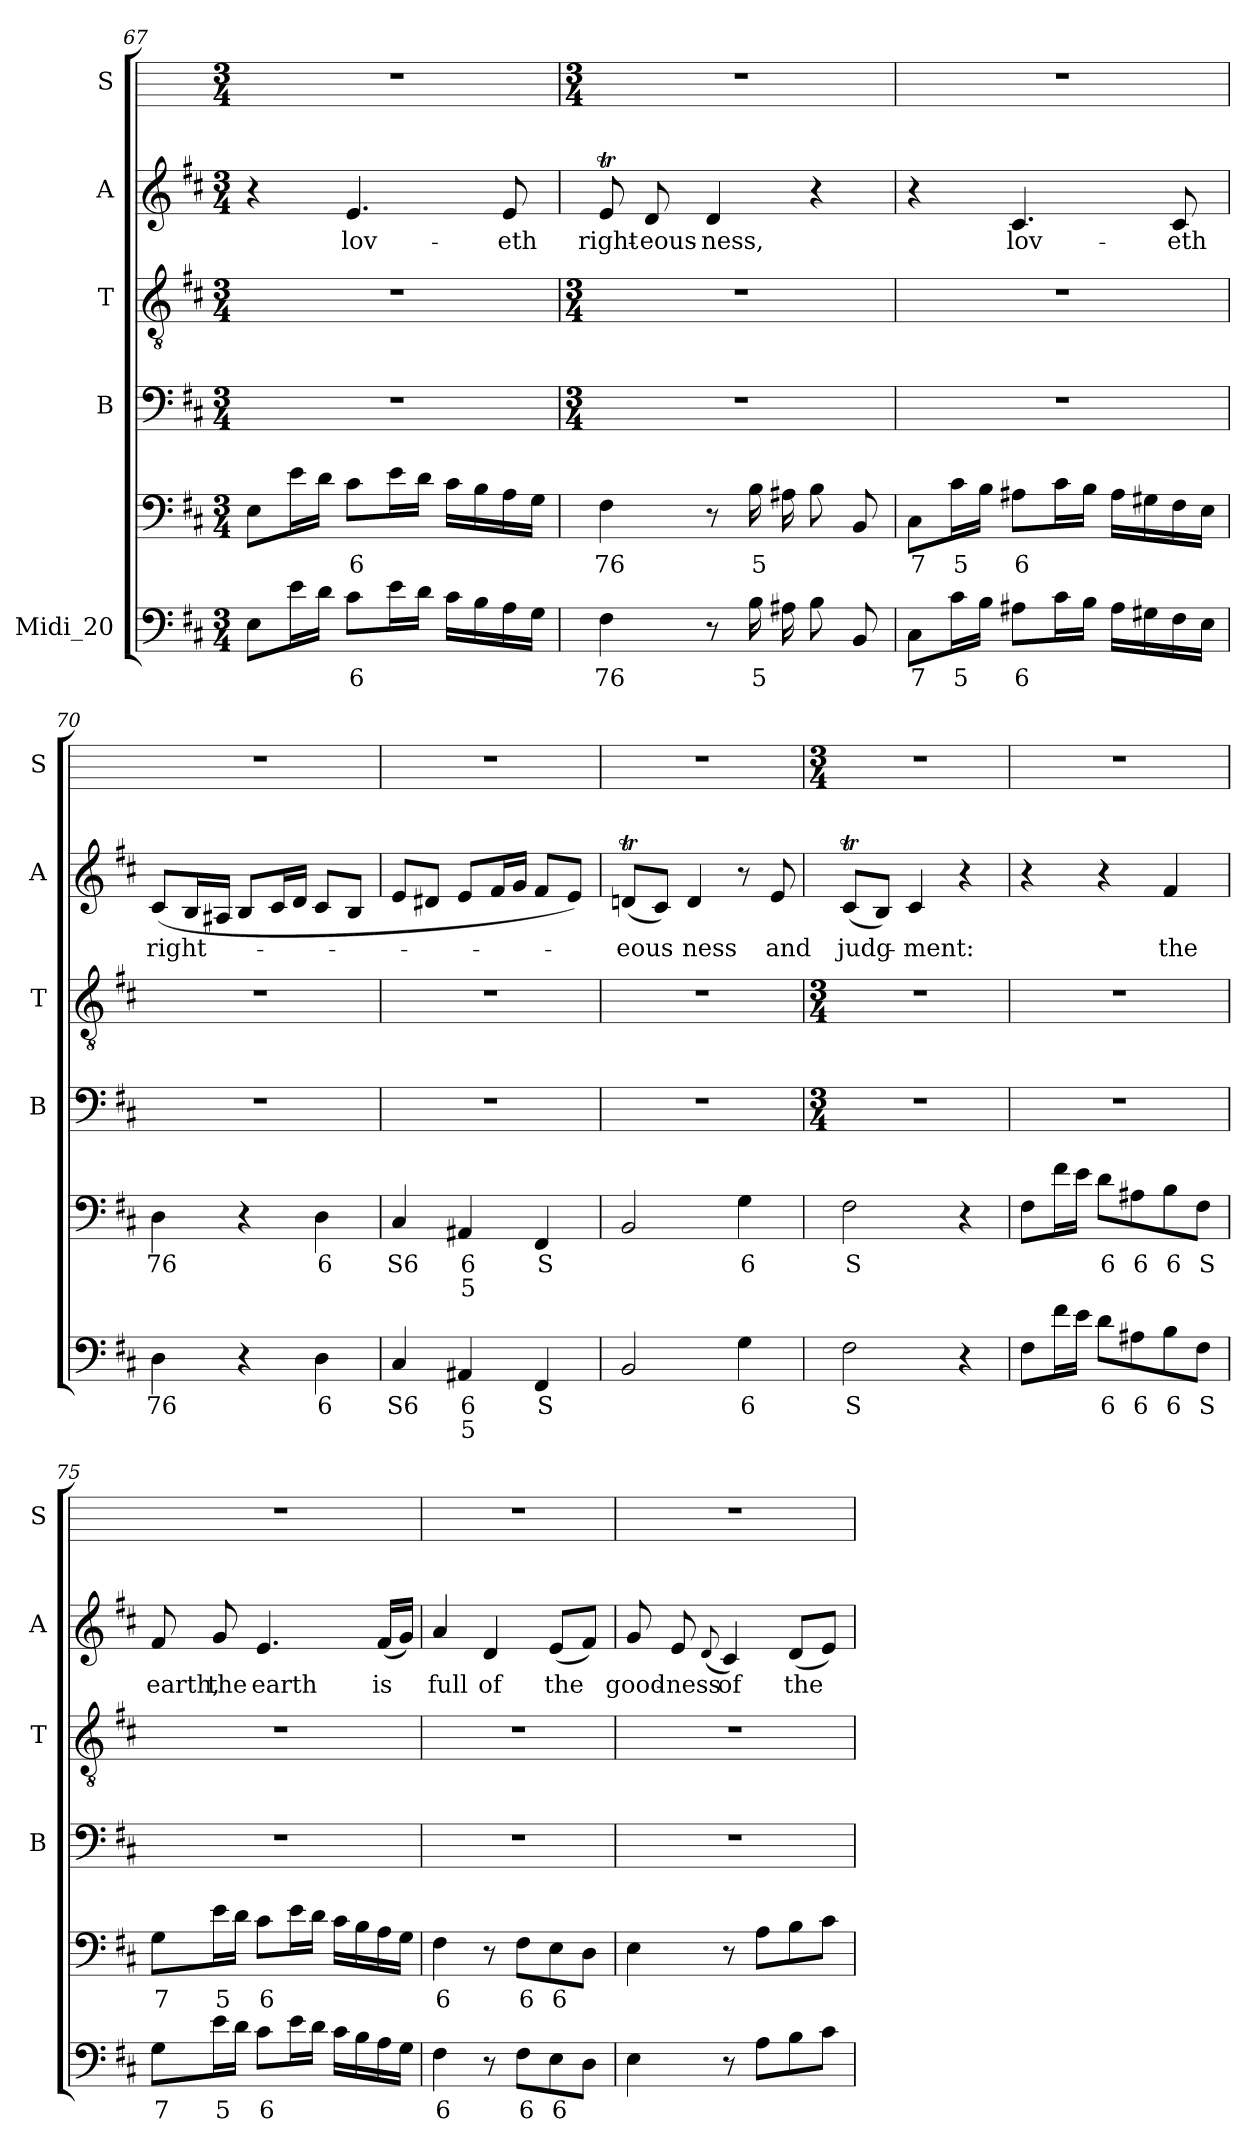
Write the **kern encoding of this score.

**kern	**text	**text	**kern	**text	**text	**kern	**kern	**kern	**text	**kern
*part5	*part5	*part5	*part5	*part5	*part5	*part4	*part3	*part2	*part2	*part1
*staff6	*staff6	*staff6	*staff5	*staff5	*staff5	*staff4	*staff3	*staff2	*staff2	*staff1
*I"Midi_20	*	*	*	*	*	*I"B	*I"T	*I"A	*	*I"S
*	*	*	*	*	*	*I'B	*I'T	*I'A	*	*I'S
*clefF4	*	*	*clefF4	*	*	*clefF4	*clefGv2	*clefG2	*	*
*k[f#c#]	*	*	*k[f#c#]	*	*	*k[f#c#]	*k[f#c#]	*k[f#c#]	*	*
*D:	*	*	*D:	*	*	*D:	*D:	*D:	*	*
*M3/4	*	*	*M3/4	*	*	*M3/4	*M3/4	*M3/4	*	*M3/4
=67	=67	=67	=67	=67	=67	=67	=67	=67	=67	=67
8EL	.	.	8EL	.	.	2.r	2.r	4r	.	2.r
16eL	.	.	16eL	.	.	.	.	.	.	.
16dJJ	.	.	16dJJ	.	.	.	.	.	.	.
!	!LO:LY:b	!	!	!LO:LY:b	!	!	!	!	!LO:LY:b	!
8c#L	6	.	8c#L	6	.	.	.	4.e	lov-	.
16eL	.	.	16eL	.	.	.	.	.	.	.
16dJJ	.	.	16dJJ	.	.	.	.	.	.	.
16c#LL	.	.	16c#LL	.	.	.	.	.	.	.
16B	.	.	16B	.	.	.	.	.	.	.
!	!	!	!	!	!	!	!	!	!LO:LY:b	!
16A	.	.	16A	.	.	.	.	8e	-eth	.
16GJJ	.	.	16GJJ	.	.	.	.	.	.	.
!!LO:LB:g=z
=68	=68	=68	=68	=68	=68	=68	=68	=68	=68	=68
*	*	*	*	*	*	*M3/4	*M3/4	*	*	*M3/4
!	!LO:LY:b	!	!	!LO:LY:b	!	!	!	!	!LO:LY:b	!
4F#	76	.	4F#	76	.	2.r	2.r	8eT	right-	2.r
!	!	!	!	!	!	!	!	!	!LO:LY:b	!
.	.	.	.	.	.	.	.	8d	-eous-	.
!	!	!	!	!	!	!	!	!	!LO:LY:b	!
8r	.	.	8r	.	.	.	.	4d	-ness,	.
!	!LO:LY:b	!	!	!LO:LY:b	!	!	!	!	!	!
16BLL	5	.	16BLL	5	.	.	.	.	.	.
16A#X	.	.	16A#X	.	.	.	.	.	.	.
8B	.	.	8B	.	.	.	.	4r	.	.
8BBJ	.	.	8BBJ	.	.	.	.	.	.	.
=69	=69	=69	=69	=69	=69	=69	=69	=69	=69	=69
!	!LO:LY:b	!	!	!LO:LY:b	!	!	!	!	!	!
8C#L	7	.	8C#L	7	.	2.r	2.r	4r	.	2.r
!	!LO:LY:b	!	!	!LO:LY:b	!	!	!	!	!	!
16c#L	5	.	16c#L	5	.	.	.	.	.	.
16BJJ	.	.	16BJJ	.	.	.	.	.	.	.
!	!LO:LY:b	!	!	!LO:LY:b	!	!	!	!	!LO:LY:b	!
8A#XL	6	.	8A#XL	6	.	.	.	4.c#	lov-	.
16c#L	.	.	16c#L	.	.	.	.	.	.	.
16BJJ	.	.	16BJJ	.	.	.	.	.	.	.
16A#LL	.	.	16A#LL	.	.	.	.	.	.	.
16G#X	.	.	16G#X	.	.	.	.	.	.	.
!	!	!	!	!	!	!	!	!	!LO:LY:b	!
16F#	.	.	16F#	.	.	.	.	8c#	-eth	.
16EJJ	.	.	16EJJ	.	.	.	.	.	.	.
=70	=70	=70	=70	=70	=70	=70	=70	=70	=70	=70
!	!LO:LY:b	!	!	!LO:LY:b	!	!	!	!	!LO:LY:b	!
4D	76	.	4D	76	.	2.r	2.r	(<8c#L	right-	2.r
.	.	.	.	.	.	.	.	16BL	.	.
.	.	.	.	.	.	.	.	16A#XJJ	.	.
4r	.	.	4r	.	.	.	.	8BL	.	.
.	.	.	.	.	.	.	.	16c#L	.	.
.	.	.	.	.	.	.	.	16dJJ	.	.
!	!LO:LY:b	!	!	!LO:LY:b	!	!	!	!	!	!
4D	6	.	4D	6	.	.	.	8c#L	.	.
.	.	.	.	.	.	.	.	8BJ	.	.
=71	=71	=71	=71	=71	=71	=71	=71	=71	=71	=71
!	!LO:LY:b	!	!	!LO:LY:b	!	!	!	!	!	!
4C#	S6	.	4C#	S6	.	2.r	2.r	8eL	.	2.r
.	.	.	.	.	.	.	.	8d#XJ	.	.
!	!LO:LY:b	!LO:LY:b	!	!LO:LY:b	!LO:LY:b	!	!	!	!	!
4AA#X	6	5	4AA#X	6	5	.	.	8eL	.	.
.	.	.	.	.	.	.	.	16f#L	.	.
.	.	.	.	.	.	.	.	16gJJ	.	.
!	!LO:LY:b	!	!	!LO:LY:b	!	!	!	!	!	!
4FF#	S	.	4FF#	S	.	.	.	8f#L	.	.
.	.	.	.	.	.	.	.	8eJ)	.	.
=72	=72	=72	=72	=72	=72	=72	=72	=72	=72	=72
!	!	!	!	!	!	!	!	!	!LO:LY:b	!
2BB	.	.	2BB	.	.	2.r	2.r	(<8dnTL	eous	2.r
.	.	.	.	.	.	.	.	8c#J)	.	.
!	!	!	!	!	!	!	!	!	!LO:LY:b	!
.	.	.	.	.	.	.	.	4d	ness	.
!	!LO:LY:b	!	!	!LO:LY:b	!	!	!	!	!	!
4G	6	.	4G	6	.	.	.	8r	.	.
!	!	!	!	!	!	!	!	!	!LO:LY:b	!
.	.	.	.	.	.	.	.	8e	and	.
!!LO:LB:g=z
=73	=73	=73	=73	=73	=73	=73	=73	=73	=73	=73
*	*	*	*	*	*	*M3/4	*M3/4	*	*	*M3/4
!	!LO:LY:b	!	!	!LO:LY:b	!	!	!	!	!LO:LY:b	!
2F#	S	.	2F#	S	.	2.r	2.r	(<8c#tL	judg-	2.r
.	.	.	.	.	.	.	.	8BJ)	.	.
!	!	!	!	!	!	!	!	!	!LO:LY:b	!
.	.	.	.	.	.	.	.	4c#	ment:	.
4r	.	.	4r	.	.	.	.	4r	.	.
=74	=74	=74	=74	=74	=74	=74	=74	=74	=74	=74
8F#L	.	.	8F#L	.	.	2.r	2.r	4r	.	2.r
16f#L	.	.	16f#L	.	.	.	.	.	.	.
16eJJ	.	.	16eJJ	.	.	.	.	.	.	.
!	!LO:LY:b	!	!	!LO:LY:b	!	!	!	!	!	!
8dL	6	.	8dL	6	.	.	.	4r	.	.
!	!LO:LY:b	!	!	!LO:LY:b	!	!	!	!	!	!
8A#X	6	.	8A#X	6	.	.	.	.	.	.
!	!LO:LY:b	!	!	!LO:LY:b	!	!	!	!	!LO:LY:b	!
8B	6	.	8B	6	.	.	.	4f#	the	.
!	!LO:LY:b	!	!	!LO:LY:b	!	!	!	!	!	!
8F#J	S	.	8F#J	S	.	.	.	.	.	.
=75	=75	=75	=75	=75	=75	=75	=75	=75	=75	=75
!	!LO:LY:b	!	!	!LO:LY:b	!	!	!	!	!LO:LY:b	!
8GL	7	.	8GL	7	.	2.r	2.r	8f#	earth,	2.r
!	!LO:LY:b	!	!	!LO:LY:b	!	!	!	!	!LO:LY:b	!
16eL	5	.	16eL	5	.	.	.	8g	the	.
16dJJ	.	.	16dJJ	.	.	.	.	.	.	.
!	!LO:LY:b	!	!	!LO:LY:b	!	!	!	!	!LO:LY:b	!
8c#L	6	.	8c#L	6	.	.	.	4.e	earth	.
16eL	.	.	16eL	.	.	.	.	.	.	.
16dJJ	.	.	16dJJ	.	.	.	.	.	.	.
16c#LL	.	.	16c#LL	.	.	.	.	.	.	.
16B	.	.	16B	.	.	.	.	.	.	.
!	!	!	!	!	!	!	!	!	!LO:LY:b	!
16A	.	.	16A	.	.	.	.	(<16f#LL	is	.
16GJJ	.	.	16GJJ	.	.	.	.	16gJJ)	.	.
=76	=76	=76	=76	=76	=76	=76	=76	=76	=76	=76
!	!LO:LY:b	!	!	!LO:LY:b	!	!	!	!	!LO:LY:b	!
4F#	6	.	4F#	6	.	2.r	2.r	4a	full	2.r
!	!	!	!	!	!	!	!	!	!LO:LY:b	!
8r	.	.	8r	.	.	.	.	4d	of	.
!	!LO:LY:b	!	!	!LO:LY:b	!	!	!	!	!	!
8F#L	6	.	8F#L	6	.	.	.	.	.	.
!	!LO:LY:b	!	!	!LO:LY:b	!	!	!	!	!LO:LY:b	!
8E	6	.	8E	6	.	.	.	(<8eL	the	.
8DJ	.	.	8DJ	.	.	.	.	8f#J)	.	.
=77	=77	=77	=77	=77	=77	=77	=77	=77	=77	=77
!	!	!	!	!	!	!	!	!	!LO:LY:b	!
4E	.	.	4E	.	.	2.r	2.r	8g	good-	2.r
!	!	!	!	!	!	!	!	!	!LO:LY:b	!
.	.	.	.	.	.	.	.	8e	-ness	.
.	.	.	.	.	.	.	.	(<8qqd/	.	.
!	!	!	!	!	!	!	!	!	!LO:LY:b	!
8r	.	.	8r	.	.	.	.	4c#)	of	.
8AL	.	.	8AL	.	.	.	.	.	.	.
!	!	!	!	!	!	!	!	!	!LO:LY:b	!
8B	.	.	8B	.	.	.	.	(<8dL	the	.
8c#J	.	.	8c#J	.	.	.	.	8eJ)	.	.
=	=	=	=	=	=	=	=	=	=	=
*-	*-	*-	*-	*-	*-	*-	*-	*-	*-	*-
